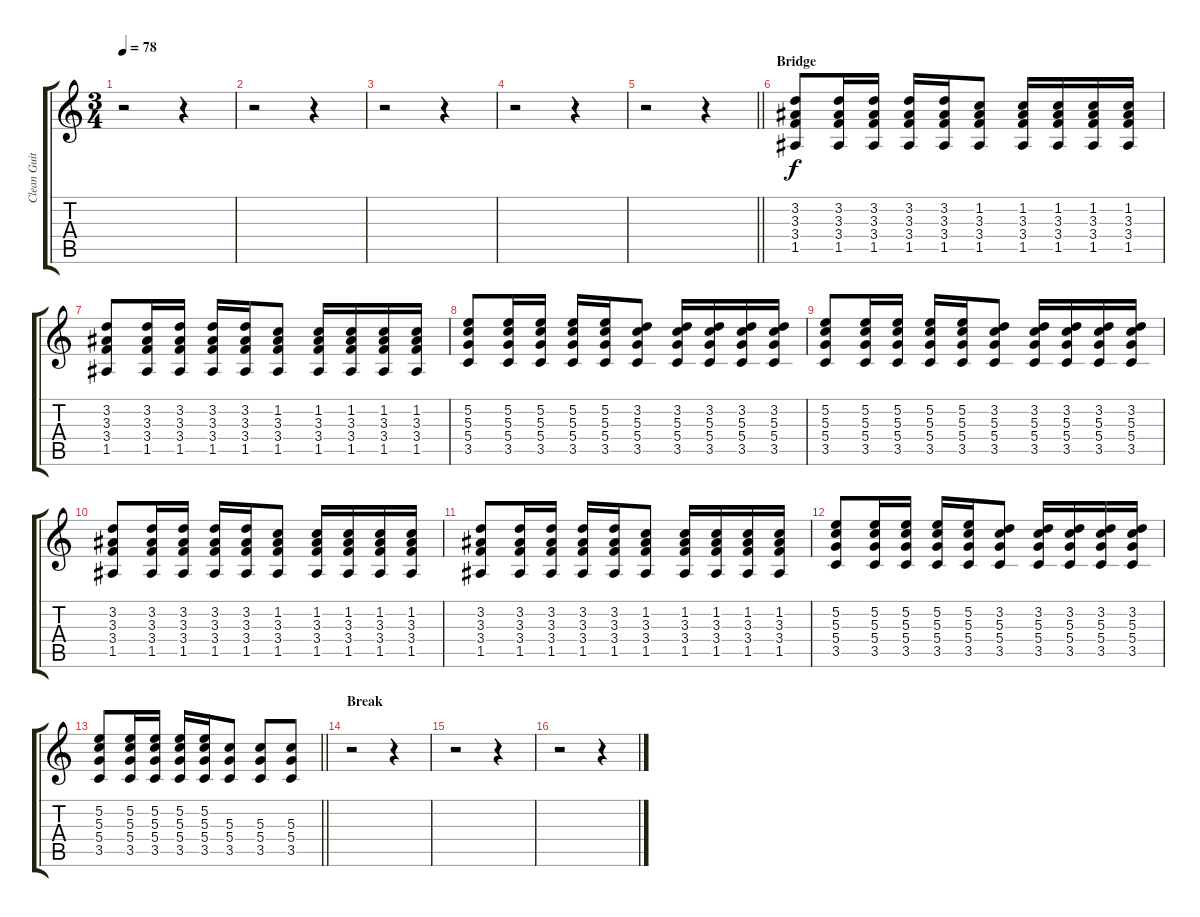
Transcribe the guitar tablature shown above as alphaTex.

\track ("Clean Guitar I" "Clean Guit") {instrument acousticguitarsteel}
\staff {score tabs}
\tuning (E4 B3 G3 D3 A2 D2) {hide}
\ts (3 4)
\tempo 78
\clef g2
\ks c
r.2{dy f} r.4 |
r.2 r.4 |
r.2 r.4 |
r.2 r.4 |
\barLineRight lightlight
r.2 r.4 |
\section ("" "Bridge")
(3.2 3.3 3.4 1.5).8{volume 4 instrument acousticguitarsteel} (3.2 3.3 3.4 1.5).16 (3.2 3.3 3.4 1.5).16 (3.2 3.3 3.4 1.5).16 (3.2 3.3 3.4 1.5).16 (1.2 3.3 3.4 1.5).8 (1.2 3.3 3.4 1.5).16 (1.2 3.3 3.4 1.5).16 (1.2 3.3 3.4 1.5).16 (1.2 3.3 3.4 1.5).16 |
(3.2 3.3 3.4 1.5).8 (3.2 3.3 3.4 1.5).16 (3.2 3.3 3.4 1.5).16 (3.2 3.3 3.4 1.5).16 (3.2 3.3 3.4 1.5).16 (1.2 3.3 3.4 1.5).8 (1.2 3.3 3.4 1.5).16 (1.2 3.3 3.4 1.5).16 (1.2 3.3 3.4 1.5).16 (1.2 3.3 3.4 1.5).16 |
(5.2 5.3 5.4 3.5).8 (5.2 5.3 5.4 3.5).16 (5.2 5.3 5.4 3.5).16 (5.2 5.3 5.4 3.5).16 (5.2 5.3 5.4 3.5).16 (3.2 5.3 5.4 3.5).8 (3.2 5.3 5.4 3.5).16 (3.2 5.3 5.4 3.5).16 (3.2 5.3 5.4 3.5).16 (3.2 5.3 5.4 3.5).16 |
(5.2 5.3 5.4 3.5).8 (5.2 5.3 5.4 3.5).16 (5.2 5.3 5.4 3.5).16 (5.2 5.3 5.4 3.5).16 (5.2 5.3 5.4 3.5).16 (3.2 5.3 5.4 3.5).8 (3.2 5.3 5.4 3.5).16 (3.2 5.3 5.4 3.5).16 (3.2 5.3 5.4 3.5).16 (3.2 5.3 5.4 3.5).16 |
(3.2 3.3 3.4 1.5).8 (3.2 3.3 3.4 1.5).16 (3.2 3.3 3.4 1.5).16 (3.2 3.3 3.4 1.5).16 (3.2 3.3 3.4 1.5).16 (1.2 3.3 3.4 1.5).8 (1.2 3.3 3.4 1.5).16 (1.2 3.3 3.4 1.5).16 (1.2 3.3 3.4 1.5).16 (1.2 3.3 3.4 1.5).16 |
(3.2 3.3 3.4 1.5).8 (3.2 3.3 3.4 1.5).16 (3.2 3.3 3.4 1.5).16 (3.2 3.3 3.4 1.5).16 (3.2 3.3 3.4 1.5).16 (1.2 3.3 3.4 1.5).8 (1.2 3.3 3.4 1.5).16 (1.2 3.3 3.4 1.5).16 (1.2 3.3 3.4 1.5).16 (1.2 3.3 3.4 1.5).16 |
(5.2 5.3 5.4 3.5).8 (5.2 5.3 5.4 3.5).16 (5.2 5.3 5.4 3.5).16 (5.2 5.3 5.4 3.5).16 (5.2 5.3 5.4 3.5).16 (3.2 5.3 5.4 3.5).8 (3.2 5.3 5.4 3.5).16 (3.2 5.3 5.4 3.5).16 (3.2 5.3 5.4 3.5).16 (3.2 5.3 5.4 3.5).16 |
\barLineRight lightlight
(5.2 5.3 5.4 3.5).8 (5.2 5.3 5.4 3.5).16 (5.2 5.3 5.4 3.5).16 (5.2 5.3 5.4 3.5).16 (5.2 5.3 5.4 3.5).16 (5.3 5.4 3.5).8 (5.3 5.4 3.5).8 (5.3 5.4 3.5).8 |
\section ("" "Break")
r.2 r.4 |
r.2 r.4 |
r.2 r.4
